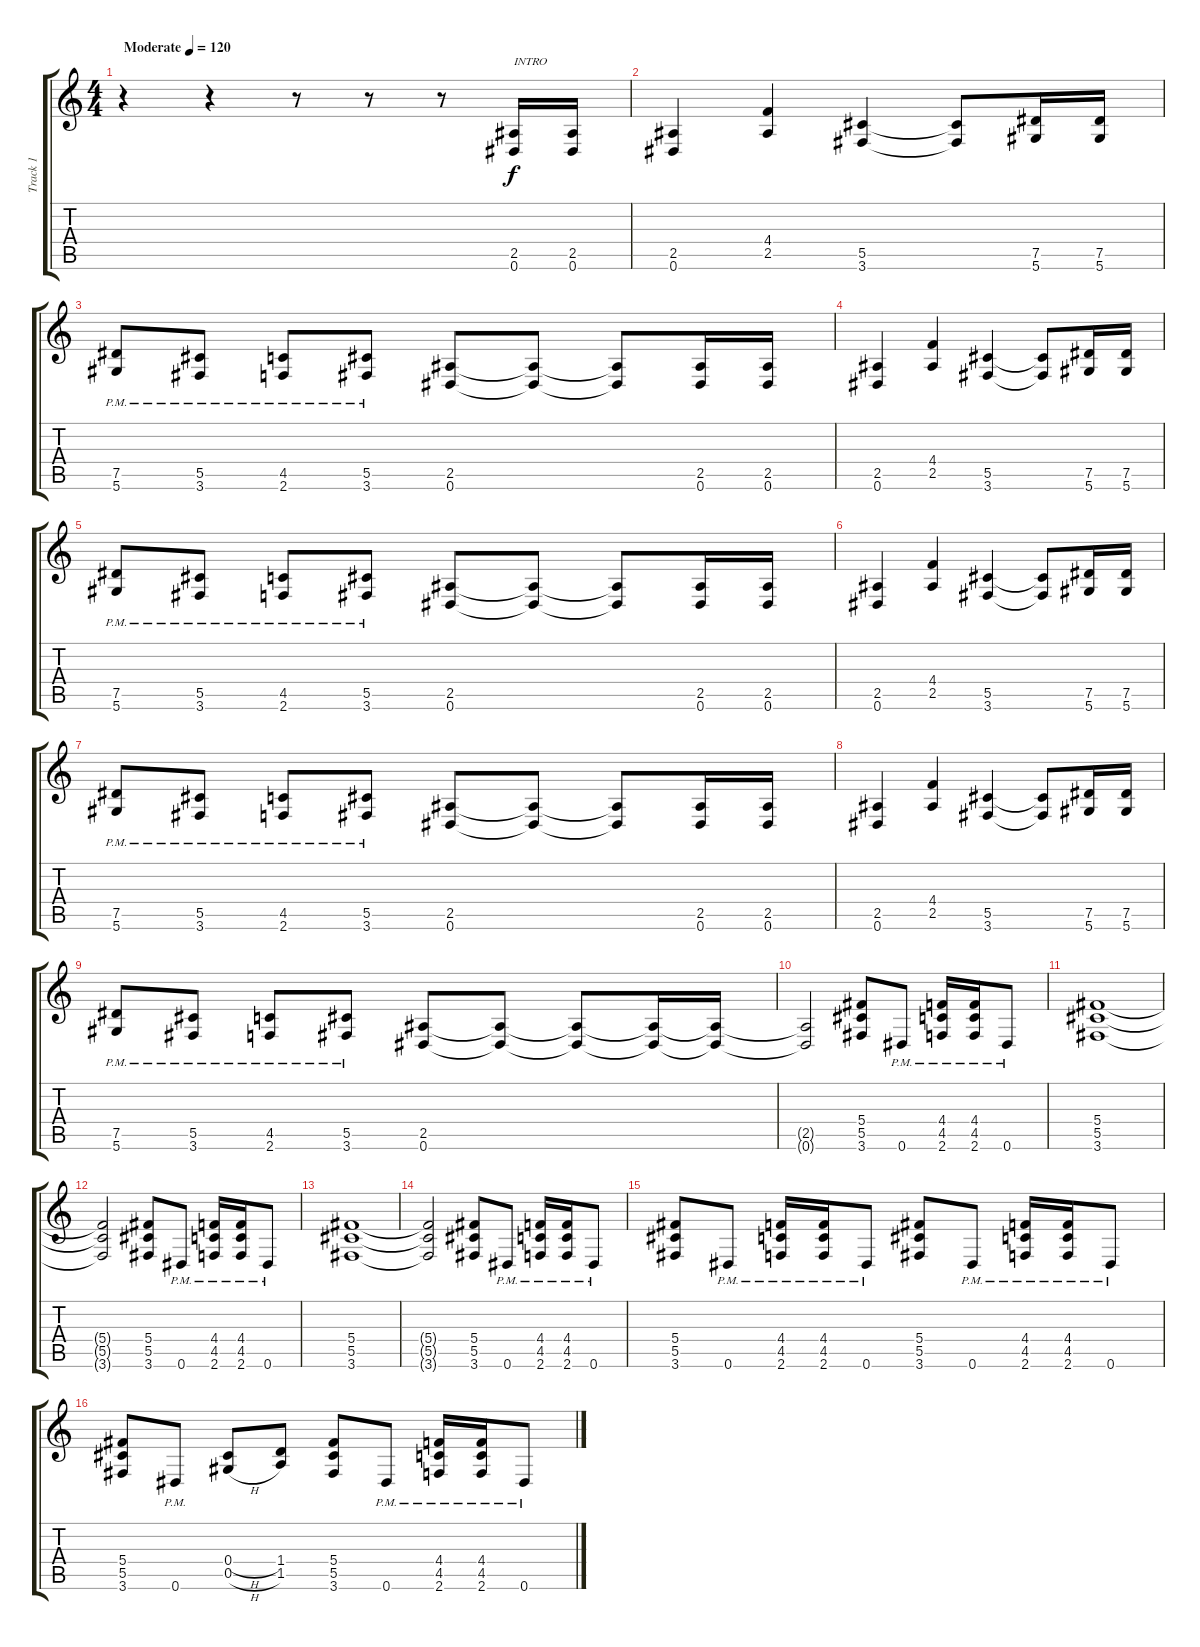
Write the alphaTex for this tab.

\track ("Track 1" "Track 1") {instrument acousticguitarsteel}
\staff {score tabs}
\tuning (Eb4 Bb3 Gb3 Db3 Ab2 Eb2) {hide}
\ts (4 4)
\tempo (120 "Moderate")
\clef g2
\ks c
r.4{dy f instrument acousticguitarsteel} r.4 r.8 r.8 r.8 (2.5 0.6).16{txt "INTRO"} (2.5 0.6).16 |
(2.5 0.6).4 (4.4 2.5).4 (5.5 3.6).4 (5.5{t} 3.6{t}).8 (7.5 5.6).16 (7.5 5.6).16 |
(7.5 5.6{pm}).8 (5.5 3.6{pm}).8 (4.5 2.6{pm}).8 (5.5 3.6{pm}).8 (2.5 0.6).8 (2.5{t} 0.6{t}).8 (2.5{t} 0.6{t}).8 (2.5 0.6).16 (2.5 0.6).16 |
(2.5 0.6).4 (4.4 2.5).4 (5.5 3.6).4 (5.5{t} 3.6{t}).8 (7.5 5.6).16 (7.5 5.6).16 |
(7.5 5.6{pm}).8 (5.5 3.6{pm}).8 (4.5 2.6{pm}).8 (5.5 3.6{pm}).8 (2.5 0.6).8 (2.5{t} 0.6{t}).8 (2.5{t} 0.6{t}).8 (2.5 0.6).16 (2.5 0.6).16 |
(2.5 0.6).4 (4.4 2.5).4 (5.5 3.6).4 (5.5{t} 3.6{t}).8 (7.5 5.6).16 (7.5 5.6).16 |
(7.5 5.6{pm}).8 (5.5 3.6{pm}).8 (4.5 2.6{pm}).8 (5.5 3.6{pm}).8 (2.5 0.6).8 (2.5{t} 0.6{t}).8 (2.5{t} 0.6{t}).8 (2.5 0.6).16 (2.5 0.6).16 |
(2.5 0.6).4 (4.4 2.5).4 (5.5 3.6).4 (5.5{t} 3.6{t}).8 (7.5 5.6).16 (7.5 5.6).16 |
(7.5 5.6{pm}).8 (5.5 3.6{pm}).8 (4.5 2.6{pm}).8 (5.5 3.6{pm}).8 (2.5 0.6).8 (2.5{t} 0.6{t}).8 (2.5{t} 0.6{t}).8 (2.5{t} 0.6{t}).16 (2.5{t} 0.6{t}).16 |
(2.5{t} 0.6{t}).2 (5.4 5.5 3.6).8 0.6{pm}.8 (4.4 4.5 2.6{pm}).16 (4.4 4.5 2.6{pm}).16 0.6{pm}.8 |
(5.4 5.5 3.6).1 |
(5.4{t} 5.5{t} 3.6{t}).2 (5.4 5.5 3.6).8 0.6{pm}.8 (4.4 4.5 2.6{pm}).16 (4.4 4.5 2.6{pm}).16 0.6{pm}.8 |
(5.4 5.5 3.6).1 |
(5.4{t} 5.5{t} 3.6{t}).2 (5.4 5.5 3.6).8 0.6{pm}.8 (4.4 4.5 2.6{pm}).16 (4.4 4.5 2.6{pm}).16 0.6{pm}.8 |
(5.4 5.5 3.6).8 0.6{pm}.8 (4.4 4.5 2.6{pm}).16 (4.4 4.5 2.6{pm}).16 0.6{pm}.8 (5.4 5.5 3.6).8 0.6{pm}.8 (4.4 4.5 2.6{pm}).16 (4.4 4.5 2.6{pm}).16 0.6{pm}.8 |
(5.4 5.5 3.6).8 0.6{pm}.8 (0.4{h} 0.5{h}).8 (1.4 1.5).8 (5.4 5.5 3.6).8 0.6{pm}.8 (4.4 4.5 2.6{pm}).16 (4.4 4.5 2.6{pm}).16 0.6{pm}.8
